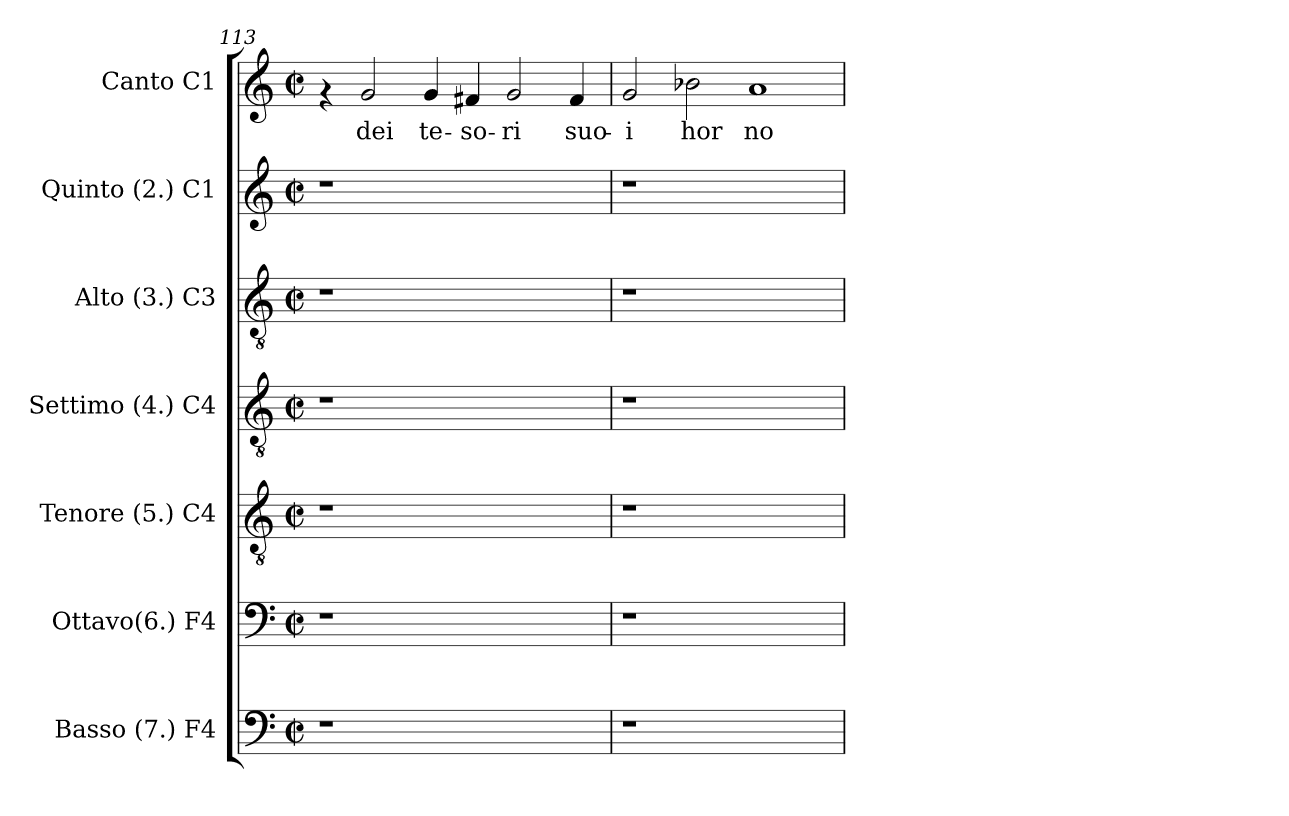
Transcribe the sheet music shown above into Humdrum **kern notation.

**kern	**kern	**kern	**kern	**kern	**kern	**kern	**text
*part7	*part6	*part5	*part4	*part3	*part2	*part1	*part1
*staff7	*staff6	*staff5	*staff4	*staff3	*staff2	*staff1	*staff1
*I"Basso (7.)  F4	*I"Ottavo(6.)  F4	*I"Tenore (5.)  C4	*I"Settimo (4.)  C4	*I"Alto (3.)  C3	*I"Quinto (2.)  C1	*I"Canto  C1	*
*	*	*I'T	*	*I'A	*	*I'C	*
*clefF4	*clefF4	*clefGv2	*clefGv2	*clefGv2	*clefG2	*clefG2	*
*k[]	*k[]	*k[]	*k[]	*k[]	*k[]	*k[]	*
*C:	*C:	*C:	*C:	*C:	*C:	*C:	*
*M2/2	*M2/2	*M2/2	*M2/2	*M2/2	*M2/2	*M2/2	*
*met(c|)	*met(c|)	*met(c|)	*met(c|)	*met(c|)	*met(c|)	*met(c|)	*
=113	=113	=113	=113	=113	=113	=113	=113
1r	1r	1r	1r	1r	1r	4rf	.
!	!	!	!	!	!	!	!LO:LY:b:cj
.	.	.	.	.	.	2g/	dei
!	!	!	!	!	!	!	!LO:LY:b:cj
.	.	.	.	.	.	4g/	te-
!	!	!	!	!	!	!	!LO:LY:b:cj
1ryy	1ryy	1ryy	1ryy	1ryy	1ryy	4f#X/	-so-
!	!	!	!	!	!	!	!LO:LY:b:cj
.	.	.	.	.	.	2g/	-ri
!	!	!	!	!	!	!	!LO:LY:b:cj
.	.	.	.	.	.	4f#/	suo-
=114	=114	=114	=114	=114	=114	=114	=114
!	!	!	!	!	!	!	!LO:LY:b:cj
1r	1r	1r	1r	1r	1r	2g/	-i
!	!	!	!	!	!	!	!LO:LY:b:cj
.	.	.	.	.	.	2b-X\	hor
!	!	!	!	!	!	!	!LO:LY:b:cj
1ryy	1ryy	1ryy	1ryy	1ryy	1ryy	1a	no-
=	=	=	=	=	=	=	=
*-	*-	*-	*-	*-	*-	*-	*-
